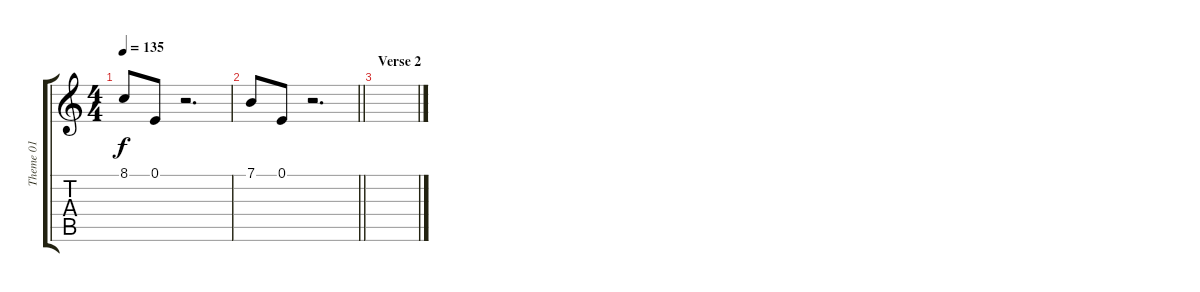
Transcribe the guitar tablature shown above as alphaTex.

\track ("Theme 01" "Theme 01") {instrument synthbrass1}
\staff {score tabs}
\tuning (E4 B3 G3 D3 A2 E2) {hide}
\ts (4 4)
\tempo 135
\clef g2
\ks c
8.1.8{dy f} 0.1.8 r.2{d} |
\barLineRight lightlight
7.1.8 0.1.8 r.2{d} |
\section ("" "Verse 2")
